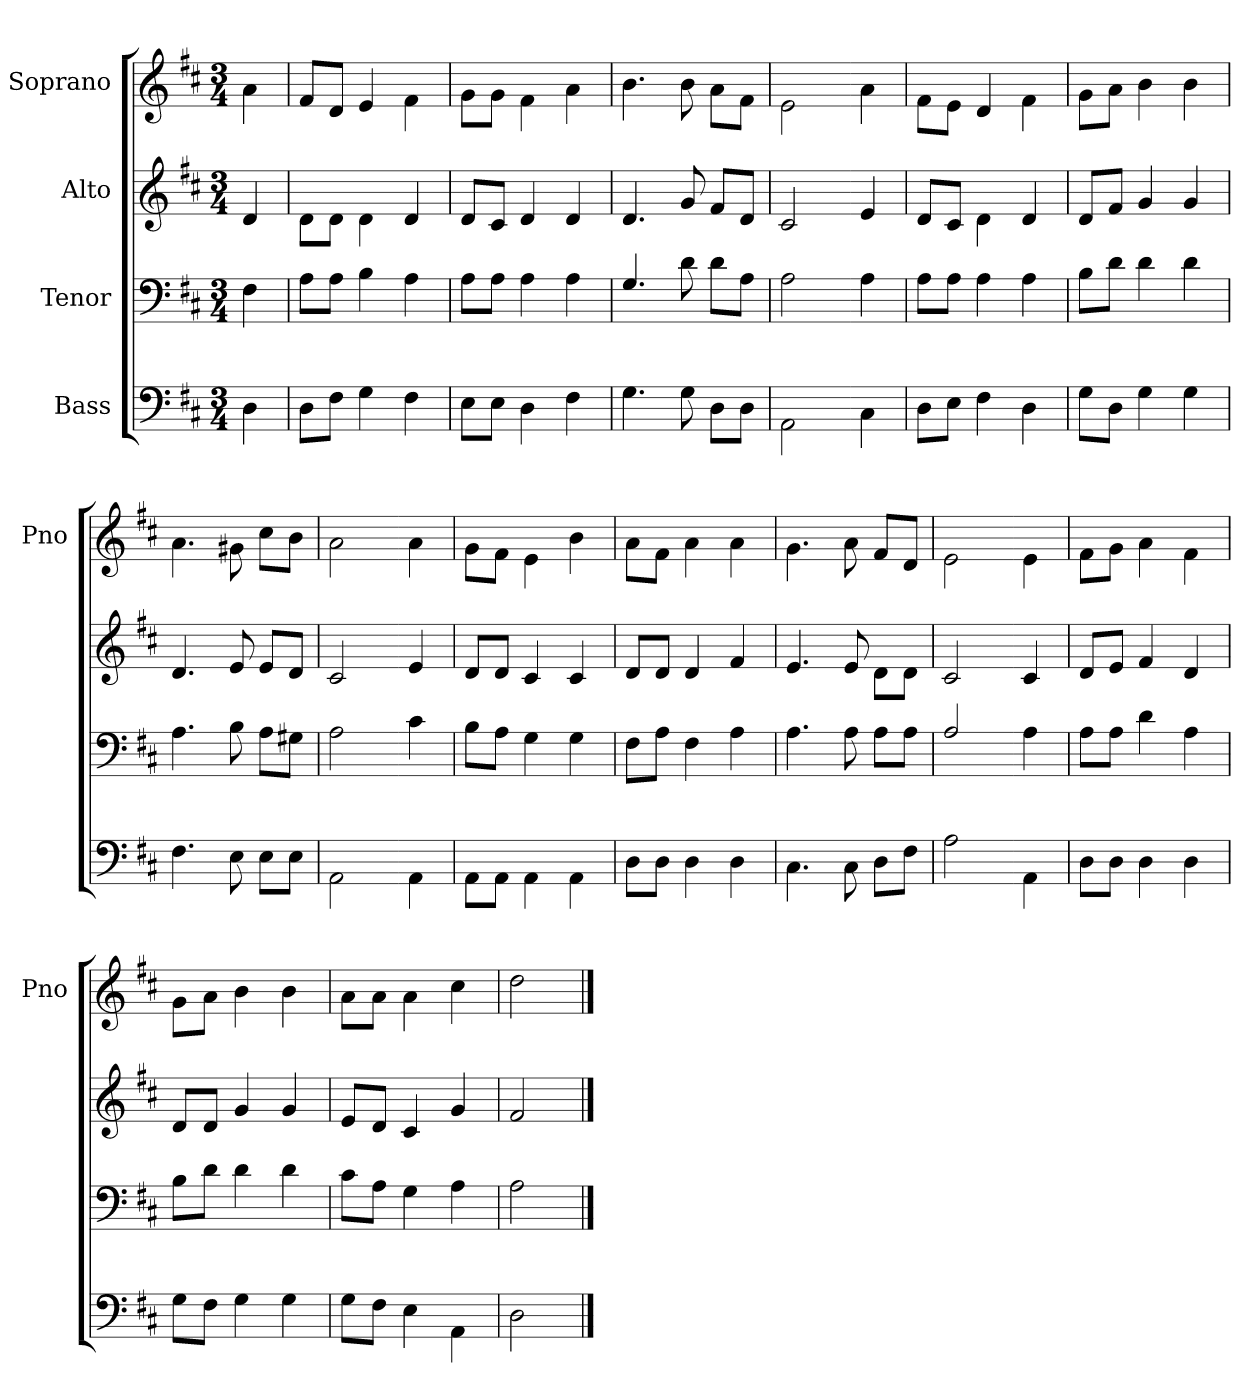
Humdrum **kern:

**kern	**kern	**kern	**kern
*part4	*part3	*part2	*part1
*staff4	*staff3	*staff2	*staff1
*I"Bass	*I"Tenor	*I"Alto	*I"Soprano
*	*	*	*I'Pno
*clefF4	*clefF4	*clefG2	*clefG2
*k[f#c#]	*k[f#c#]	*k[f#c#]	*k[f#c#]
*D:	*D:	*D:	*D:
*M3/4	*M3/4	*M3/4	*M3/4
=	=	=	=
4D\	4F#\	4d/	4a\
=	=	=	=
8D\L	8A\L	8d\L	8f#/L
8F#\J	8A\J	8d\J	8d/J
4G\	4B\	4d\	4e/
4F#\	4A\	4d/	4f#\
=	=	=	=
8E\L	8A\L	8d/L	8g\L
8E\J	8A\J	8c#/J	8g\J
4D\	4A\	4d/	4f#\
4F#\	4A\	4d/	4a\
=	=	=	=
4.G\	4.G/	4.d/	4.b\
8G\	8d\	8g/	8b\
8D\L	8d\L	8f#/L	8a\L
8D\J	8A\J	8d/J	8f#\J
=	=	=	=
2AA\	2A\	2c#/	2e\
=-	=-	=-	=-
4C#\	4A\	4e/	4a\
=	=	=	=
8D\L	8A\L	8d/L	8f#\L
8E\J	8A\J	8c#/J	8e\J
4F#\	4A\	4d\	4d/
4D\	4A\	4d/	4f#\
=	=	=	=
8G\L	8B\L	8d/L	8g\L
8D\J	8d\J	8f#/J	8a\J
4G\	4d\	4g/	4b\
4G\	4d\	4g/	4b\
=	=	=	=
4.F#\	4.A\	4.d/	4.a\
8E\	8B\	8e/	8g#X\
8E\L	8A\L	8e/L	8cc#\L
8E\J	8G#X\J	8d/J	8b\J
=	=	=	=
2AA\	2A\	2c#/	2a\
=-	=-	=-	=-
4AA\	4c#\	4e/	4a\
=	=	=	=
8AA\L	8B\L	8d/L	8g\L
8AA\J	8A\J	8d/J	8f#\J
4AA\	4G\	4c#/	4e\
4AA\	4G\	4c#/	4b\
=	=	=	=
8D\L	8F#\L	8d/L	8a\L
8D\J	8A\J	8d/J	8f#\J
4D\	4F#\	4d/	4a\
4D\	4A\	4f#/	4a\
=	=	=	=
4.C#\	4.A\	4.e/	4.g\
8C#\	8A\	8e/	8a\
8D\L	8A\L	8d\L	8f#/L
8F#\J	8A\J	8d\J	8d/J
=	=	=	=
2A\	2A/	2c#/	2e\
=-	=-	=-	=-
4AA\	4A\	4c#/	4e\
=	=	=	=
8D\L	8A\L	8d/L	8f#\L
8D\J	8A\J	8e/J	8g\J
4D\	4d\	4f#/	4a\
4D\	4A\	4d/	4f#\
=	=	=	=
8G\L	8B\L	8d/L	8g\L
8F#\J	8d\J	8d/J	8a\J
4G\	4d\	4g/	4b\
4G\	4d\	4g/	4b\
=	=	=	=
8G\L	8c#\L	8e/L	8a\L
8F#\J	8A\J	8d/J	8a\J
4E\	4G\	4c#/	4a\
4AA\	4A\	4g/	4cc#\
=	=	=	=
2D\	2A\	2f#/	2dd\
==	==	==	==
*-	*-	*-	*-
